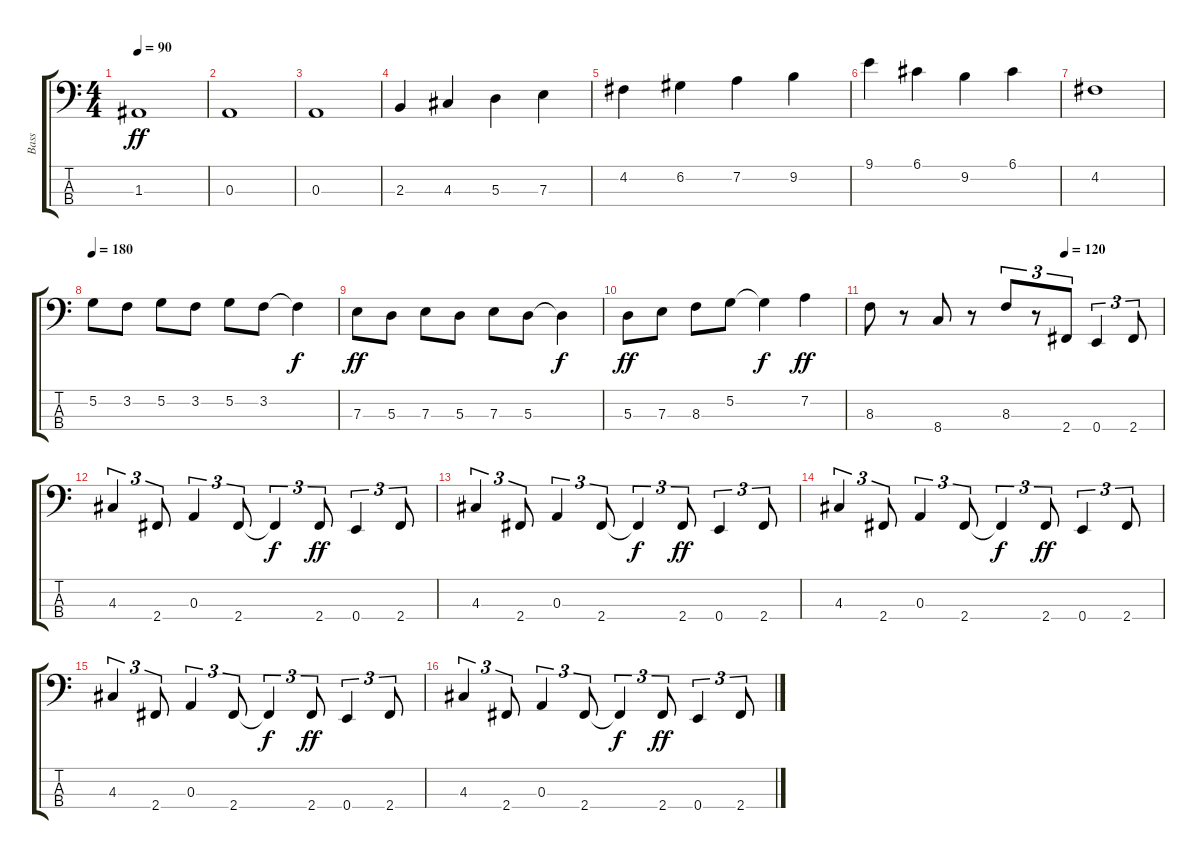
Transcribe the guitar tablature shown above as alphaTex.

\track ("Bass" "Bass") {instrument electricbasspick}
\staff {score tabs}
\tuning (G2 D2 A1 E1) {hide}
\ts (4 4)
\tempo 90
\clef f4
\ks c
1.3.1{dy ff} |
0.3.1 |
0.3.1 |
2.3.4 4.3.4 5.3.4 7.3.4 |
4.2.4 6.2.4 7.2.4 9.2.4 |
9.1.4 6.1.4 9.2.4 6.1.4 |
4.2.1 |
\tempo 180
5.2.8 3.2.8 5.2.8 3.2.8 5.2.8 3.2.8 3.2{t}.4{dy f} |
7.3.8{dy ff} 5.3.8 7.3.8 5.3.8 7.3.8 5.3.8 5.3{t}.4{dy f} |
5.3.8{dy ff} 7.3.8 8.3.8 5.2.8 5.2{t}.4{dy f} 7.2.4{dy ff} |
\tempo (120 0.6666666666666666)
8.3.8 r.8 8.4.8 r.8 8.3.8{tu (3 2)} r.8{tu (3 2)} 2.4.8{tu (3 2)} 0.4.4{tu (3 2)} 2.4.8{tu (3 2)} |
4.3.4{tu (3 2)} 2.4.8{tu (3 2)} 0.3.4{tu (3 2)} 2.4.8{tu (3 2)} 2.4{t}.4{tu (3 2) dy f} 2.4.8{tu (3 2) dy ff} 0.4.4{tu (3 2)} 2.4.8{tu (3 2)} |
4.3.4{tu (3 2)} 2.4.8{tu (3 2)} 0.3.4{tu (3 2)} 2.4.8{tu (3 2)} 2.4{t}.4{tu (3 2) dy f} 2.4.8{tu (3 2) dy ff} 0.4.4{tu (3 2)} 2.4.8{tu (3 2)} |
4.3.4{tu (3 2)} 2.4.8{tu (3 2)} 0.3.4{tu (3 2)} 2.4.8{tu (3 2)} 2.4{t}.4{tu (3 2) dy f} 2.4.8{tu (3 2) dy ff} 0.4.4{tu (3 2)} 2.4.8{tu (3 2)} |
4.3.4{tu (3 2)} 2.4.8{tu (3 2)} 0.3.4{tu (3 2)} 2.4.8{tu (3 2)} 2.4{t}.4{tu (3 2) dy f} 2.4.8{tu (3 2) dy ff} 0.4.4{tu (3 2)} 2.4.8{tu (3 2)} |
4.3.4{tu (3 2)} 2.4.8{tu (3 2)} 0.3.4{tu (3 2)} 2.4.8{tu (3 2)} 2.4{t}.4{tu (3 2) dy f} 2.4.8{tu (3 2) dy ff} 0.4.4{tu (3 2)} 2.4.8{tu (3 2)}
